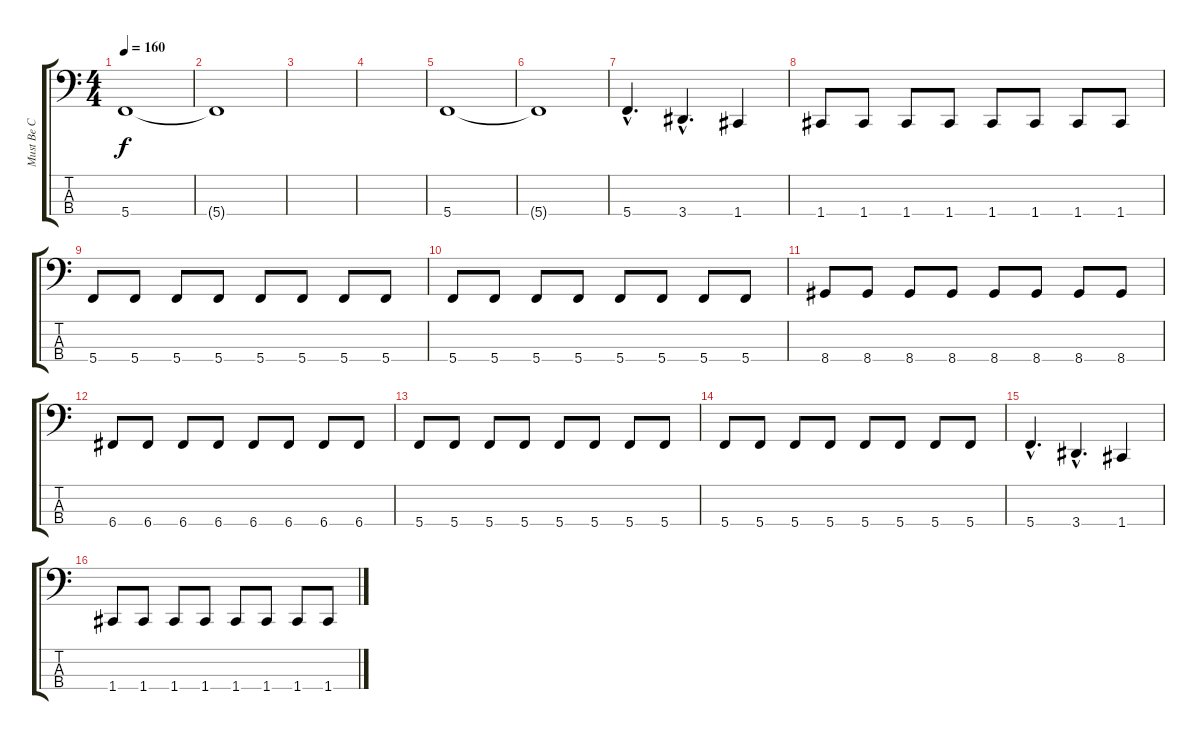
\track ("Must Be C Tuned" "Must Be C ") {instrument electricbassfinger}
\staff {score tabs}
\tuning (Eb2 Bb1 F1 C1) {hide}
\ts (4 4)
\tempo 160
\clef f4
\ks c
5.4.1{dy f instrument electricbassfinger} |
5.4{t}.1 |
|
|
5.4.1 |
5.4{t}.1 |
5.4{hac}.4{d} 3.4{hac}.4{d} 1.4.4 |
1.4.8 1.4.8 1.4.8 1.4.8 1.4.8 1.4.8 1.4.8 1.4.8 |
5.4.8 5.4.8 5.4.8 5.4.8 5.4.8 5.4.8 5.4.8 5.4.8 |
5.4.8 5.4.8 5.4.8 5.4.8 5.4.8 5.4.8 5.4.8 5.4.8 |
8.4.8 8.4.8 8.4.8 8.4.8 8.4.8 8.4.8 8.4.8 8.4.8 |
6.4.8 6.4.8 6.4.8 6.4.8 6.4.8 6.4.8 6.4.8 6.4.8 |
5.4.8 5.4.8 5.4.8 5.4.8 5.4.8 5.4.8 5.4.8 5.4.8 |
5.4.8 5.4.8 5.4.8 5.4.8 5.4.8 5.4.8 5.4.8 5.4.8 |
5.4{hac}.4{d} 3.4{hac}.4{d} 1.4.4 |
1.4.8 1.4.8 1.4.8 1.4.8 1.4.8 1.4.8 1.4.8 1.4.8
